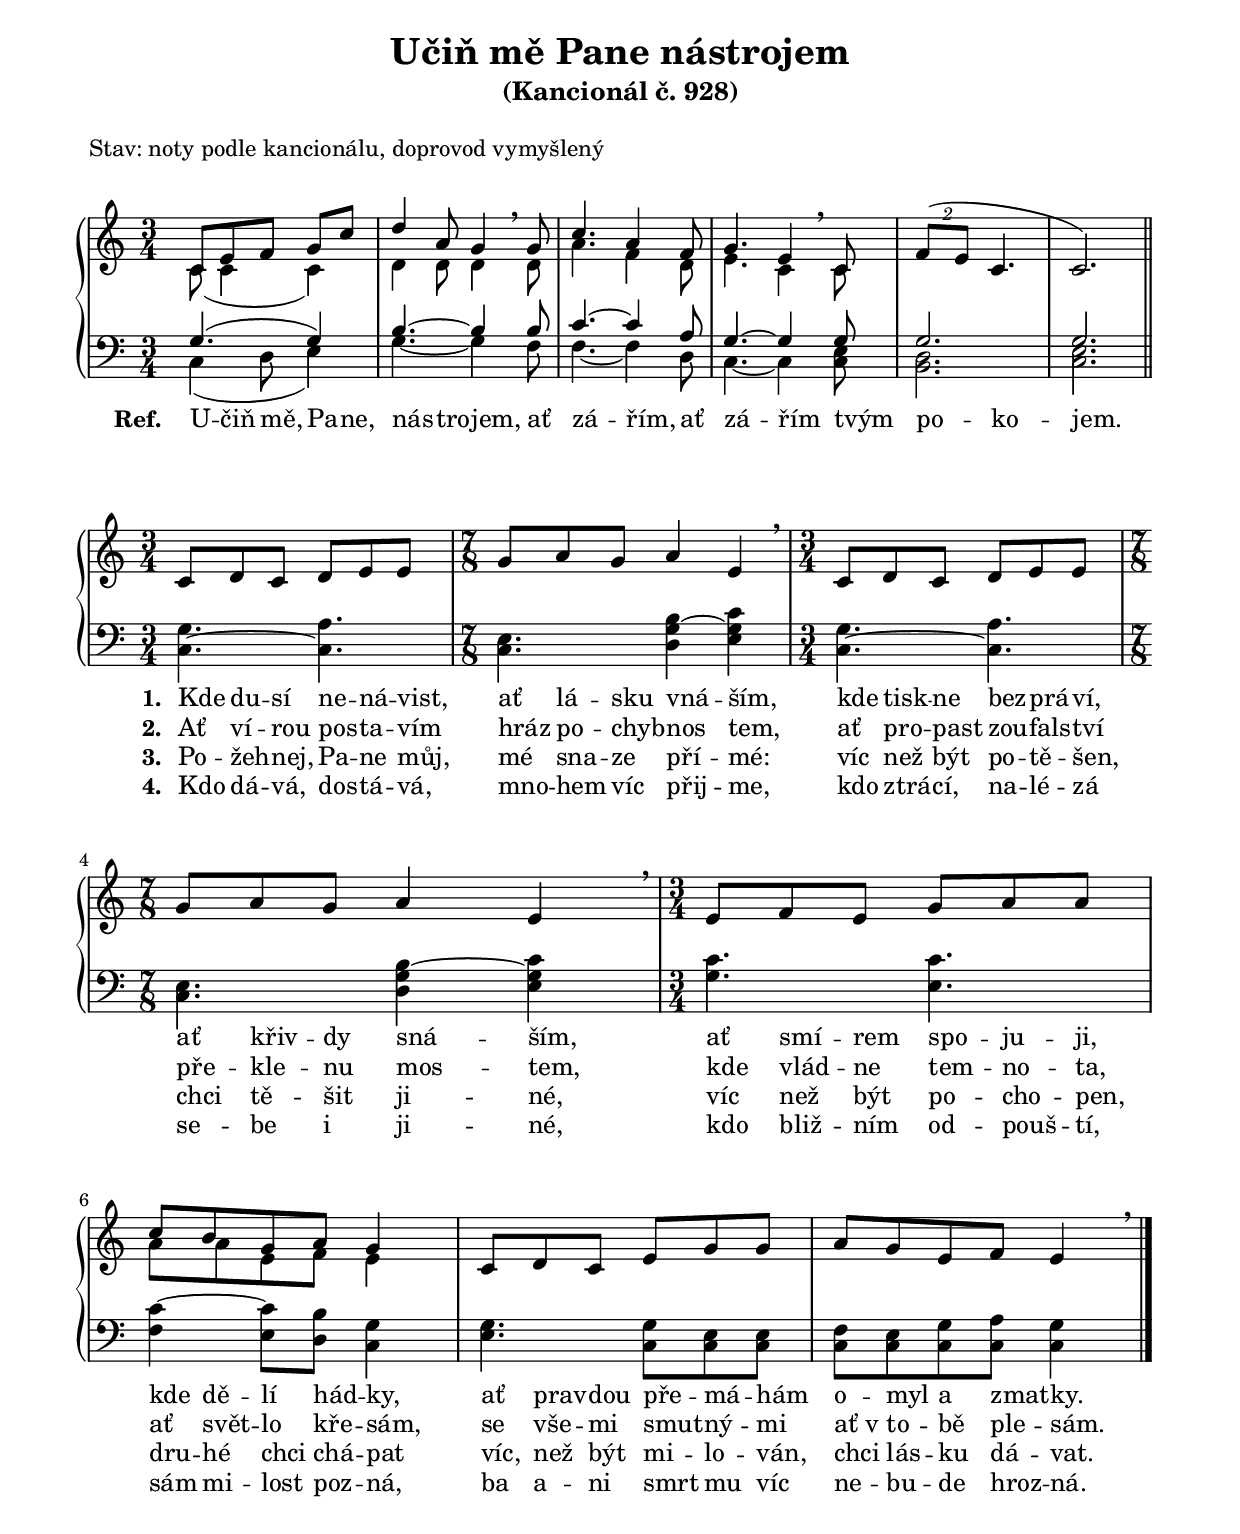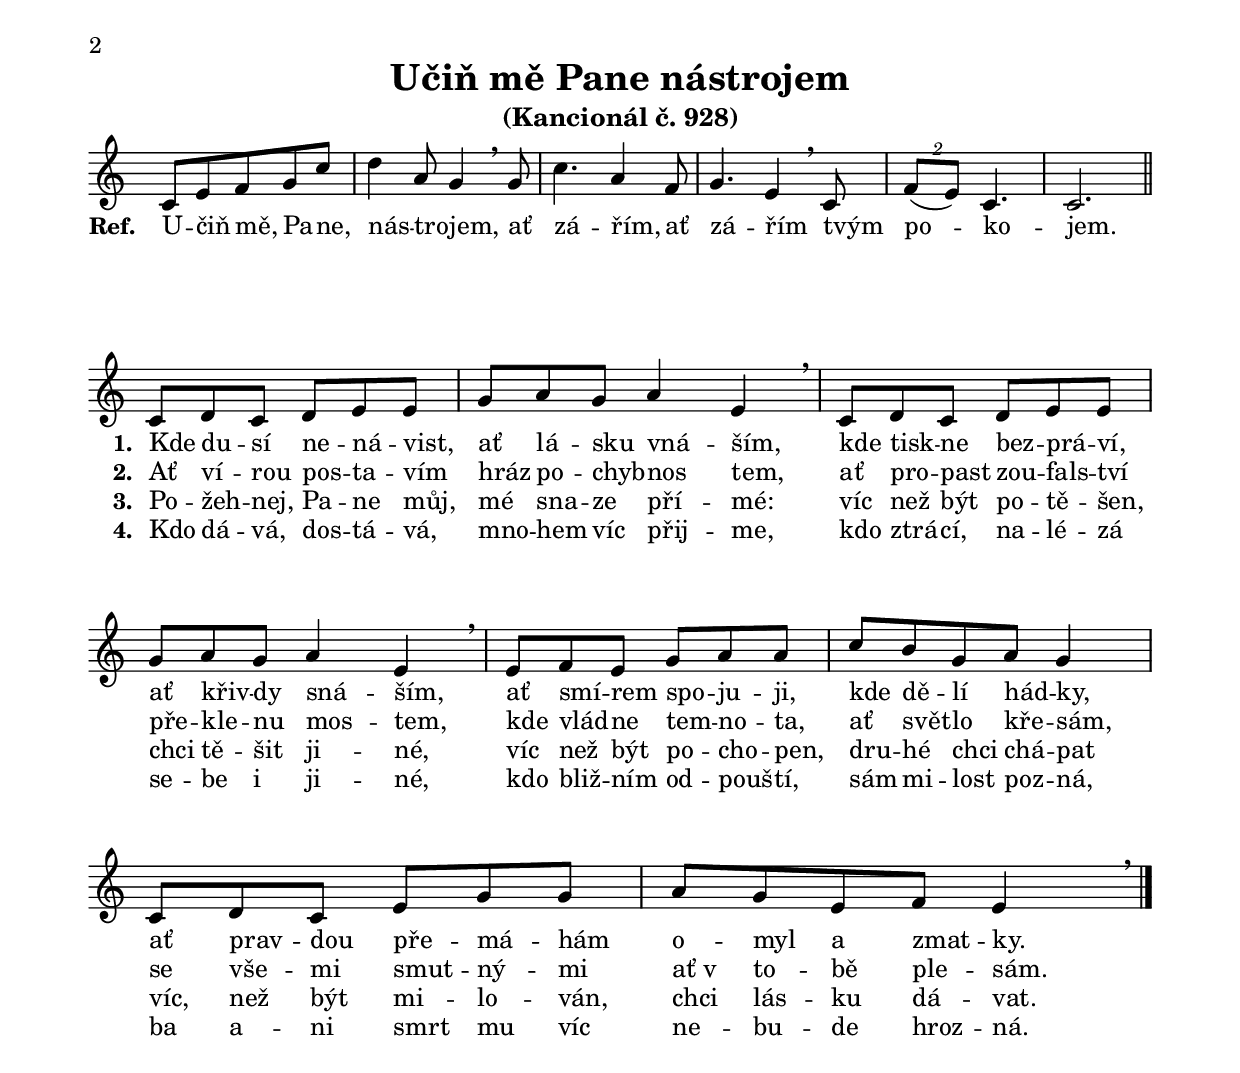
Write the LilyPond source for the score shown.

\version "2.18.2"
  
\include "../common-includes/macros.ily"
\include "../common-includes/paper.ily"
\include "../common-includes/layout.ily"

frantisek_melodie_ref_prava = \relative c' {
    \key c \major
    \clef treble
    \language "deutsch"
    \time 3/4
    \accidentalStyle forget
    
    <<
      
    \new Voice = "hlavni" {
    \voiceOne

    s8 c8[ e f] g[ c] |
    d4 a8 g4 \breathe g8 |
    c4. a4 f8 |
    g4. e4 \breathe c8 |
    \tuplet 2/3 { f8[( e8] } c4. |
    c2.) \dbar
    }
    
    \new Voice {
    \voiceTwo
    s8 c8( c4 c4) |
    d4 d8 d4 d8 |
    a'4. f4 d8 |
    e4. c4 c8 |
    s2. |
    s2.%\dbar
    }
    
    >>
}

frantisek_melodie_ref_leva = \relative c {
    \key c \major
    \clef bass
    \language "deutsch"
    \time 3/4
    \autoBeamOff
    \accidentalStyle forget
    
    <<
    
    \new Voice {
    \voiceOne
    s8 g'4.( g4) |
    h4.~ h4 h8 |
    c4.~ c4 a8 |
    g4.~ g4 g8 |
    g2. |
    g2. |
    }
    
    \new Voice {
    \voiceTwo
    s8 c,4( d8 e4) |
    g4.~ g4 f8 |
    f4.~ f4 d8 |
    c4.~ c4 <e c>8 |
    <d h>2. |
    <e c>2.    %dbar
    }
    
    >>
}

frantisek_melodie_ref_lidi = \relative c' {
    \key c \major
    \clef treble
    \language "deutsch"
    \noTime
    \autoBeamOff
    \accidentalStyle forget
    \cadenzaOn

    s8 c8[ e f g c] \bbar
    d4 a8 g4 \breathe g8 \bbar
    c4. a4 f8 \bbar
    g4. e4 \breathe c8 \bbar
    \tuplet 2/3 { f8[( e8]) } c4. \bbar
    c2. \dbar
    
    \cadenzaOff
}

frantisek_slova_ref = \lyricmode {
    \set stanza = "Ref. "
     _8 U8 -- čiň8 mě,8 Pa8 -- ne,8
     nás4 -- tro8 -- jem,4 ať8
     zá4. -- řím,4 ať8
     zá4. -- řím4 tvým8
     po4. -- ko4. -- jem.2.
}

frantisek_ref_doprovod = \new PianoStaff <<
    \new Staff \frantisek_melodie_ref_prava
    \new Staff \frantisek_melodie_ref_leva
    \new Lyrics \frantisek_slova_ref
>>

frantisek_ref_lidi = \new PianoStaff <<
    \new Staff \frantisek_melodie_ref_lidi
    \new Lyrics \frantisek_slova_ref
>>

frantisek_melodie_sloka_prava = \relative c' {
    \key c \major
    \clef treble
    \language "deutsch"
    \autoBeamOff

    \repeat unfold 2 {
        \time 3/4
        c8[ d8 c8] d8[ e8 e8] |
        \time 7/8
        g8[ a8 g8] a4 e4 \breathe |
    }
    \time 3/4
    e8[ f8 e8] g8[ a8 a8] |
    << { c8[ h8 g8 a8] g4 } \\ { a8[ a8 e8 f8] e4 } >> |
    c8[ d8 c8] e8[ g8 g8] |
    a8[ g8 e8 f8] e4 \breathe \bar "|."
}

frantisek_melodie_sloka_leva = \relative c' {
    \key c \major
    \clef bass
    \language "deutsch"
    \autoBeamOff

    \repeat unfold 2 {
        <g c,>4.~ <a c,>4. |
        <e c>4. <h' g d>4~ <c g e>4 |
    }
    <c g>4. <c e,>4. |
    <c f,>4~ <c e,>8[ <h d,>8] <g c,>4 |
    <g e>4. <g c,>8[ <e c>8 <e c>8] |
    <f c>8[ <e c>8 <g c,>8 <a c,>8] <g c,>4 \bar "|."
}

frantisek_melodie_sloka_lidi = \relative c' {
    \key c \major
    \clef treble
    \language "deutsch"
    \noTime
    \autoBeamOff
    \cadenzaOn

    \repeat unfold 2 {
        c8[ d8 c8] d8[ e8 e8] \bbar
        g8[ a8 g8] a4 e4 \breathe \bbar
    }
    e8[ f8 e8] g8[ a8 a8] \bbar
    c8[ h8 g8 a8] g4 \bbar
    c,8[ d8 c8] e8[ g8 g8] \bbar
    a8[ g8 e8 f8] e4 \breathe \bar "|."
    
    \cadenzaOff
}

frantisek_slova_sloka_a = \lyricmode {
    \set stanza = "1. "
    Kde8 du8 -- sí8 ne8 -- ná8 -- vist,8
    ať8 lá8 -- sku8 vná4 -- ším,4
    kde8 tisk8 -- ne8 bez8 -- prá8 -- ví,8
    ať8 křiv8 -- dy8 sná4 -- ším,4
    ať8 smí8 -- rem8 spo8 -- ju8 -- ji,8
    kde8 dě8 -- lí8 hád8 -- ky,4
    ať8 prav8 -- dou8 pře8 -- má8 -- hám8 o8 -- myl8 a8 zmat8 -- ky.4
}

frantisek_slova_sloka_b = \lyricmode {
    \set stanza = "2. "
    Ať8 ví8 -- rou8 pos8 -- ta8 -- vím8
    hráz8 po8 -- chyb8 -- nos4 tem,4
    ať8 pro8 -- past8 zou8 -- fals8 -- tví8
    pře8 -- kle8 -- nu8 mos4 -- tem,4
    kde8 vlád8 -- ne8 tem8 -- no8 -- ta,8
    ať8 svět8 -- lo8 kře8 -- sám,4
    se8 vše8 -- mi8 smut8 -- ný8 -- mi8 "ať v"8 to8 -- bě8 ple8 -- sám.4
}

frantisek_slova_sloka_c = \lyricmode {
    \set stanza = "3. "
    Po8 -- žeh8 -- nej,8 Pa8 -- ne8 můj,8
    mé8 sna8 -- ze8 pří4 -- mé:4
    víc8 než8 být8 po8 -- tě8 -- šen,8
    chci8 tě8 -- šit8 ji4 -- né,4
    víc8 než8 být8 po8 -- cho8 -- pen,8
    dru8 -- hé8 chci8 chá8 -- pat4
    víc,8 než8 být8 mi8 -- lo8 -- ván,8
    chci8 lás8 -- ku8 dá8 -- vat.4
}

frantisek_slova_sloka_d = \lyricmode {
    \set stanza = "4. "
    Kdo8 dá8 -- vá,8 dos8 -- tá8 -- vá,8
    mno8 -- hem8 víc8 přij4 -- me,4
    kdo8 ztrá8 -- cí,8 na8 -- lé8 -- zá8
    se8 -- be8 i8 ji4 -- né,4
    kdo8 bliž8 -- ním8 od8 -- pouš8 -- tí,8
    sám8 mi8 -- lost8 poz8 -- ná,4
    ba8 a8 -- ni8 smrt8 mu8 víc8
    ne8 -- bu8 -- de8 hroz8 -- ná.4
}

frantisek_sloka_doprovod = \new PianoStaff <<
    \new Staff \frantisek_melodie_sloka_prava
    \new Staff \frantisek_melodie_sloka_leva
    \new Lyrics \frantisek_slova_sloka_a
    \new Lyrics \frantisek_slova_sloka_b
    \new Lyrics \frantisek_slova_sloka_c
    \new Lyrics \frantisek_slova_sloka_d
>>

frantisek_sloka_lidi = \new PianoStaff <<
    \new Staff \frantisek_melodie_sloka_lidi
    \new Lyrics \frantisek_slova_sloka_a
    \new Lyrics \frantisek_slova_sloka_b
    \new Lyrics \frantisek_slova_sloka_c
    \new Lyrics \frantisek_slova_sloka_d
>>


\book {
    \bookpart {
    \header {
        title = "Učiň mě Pane nástrojem"
        subtitle = "(Kancionál č. 928)"
    }
    \tocItem \markup { "Učiň mě Pane nástrojem" }
    \markup { \column {
        \vspace #1.0
        \justify { Stav:
                   noty podle kancionálu, doprovod vymyšlený
        }
        \vspace #1.0
    } }
    \score {
        \frantisek_ref_doprovod
    }
    \markup {
      \vspace #2
    }
    \score {
        \frantisek_sloka_doprovod
    }
}

    \bookpart {
    \header {
        title = "Učiň mě Pane nástrojem"
        subtitle = "(Kancionál č. 928)"
    }
    \tocItem \markup { "Učiň mě Pane nástrojem" }
    \score {
        \frantisek_ref_lidi
    }
    \markup {
      \vspace #3
    }
    \score {
        \frantisek_sloka_lidi
    }
}

}
